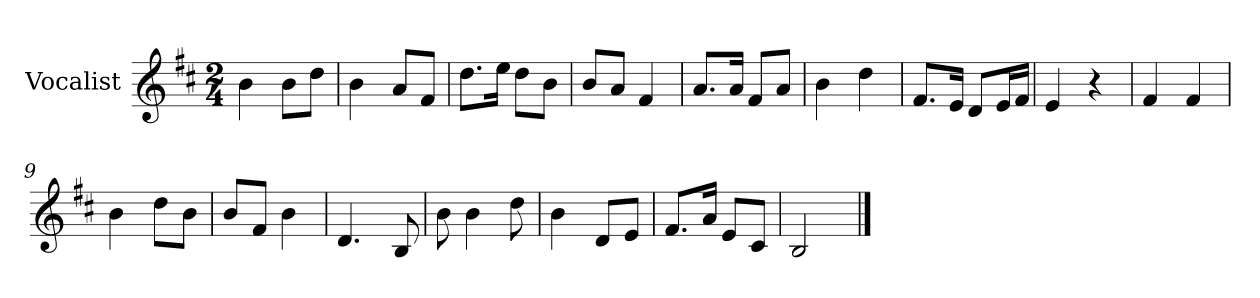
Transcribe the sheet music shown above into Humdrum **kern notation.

**kern
*part1
*staff1
*I"Vocalist
*k[f#c#]
*D:
*M2/4
=
4b
8bL
8ddJ
=1
4b
8aL
8f#J
=2
8.ddL
16eeJk
8ddL
8bJ
=3
8bL
8aJ
4f#
=4
8.aL
16aJk
8f#L
8aJ
=5
4b
4dd
=6
8.f#L
16eJk
8dL
16eL
16f#JJ
=7
4e
4r
=8
4f#
4f#
=9
4b
8ddL
8bJ
=10
8bL
8f#J
4b
=11
4.d
8B
=12
8b
4b
8dd
=13
4b
8dL
8eJ
=14
8.f#L
16aJk
8eL
8c#J
=15
2B
==
*-
